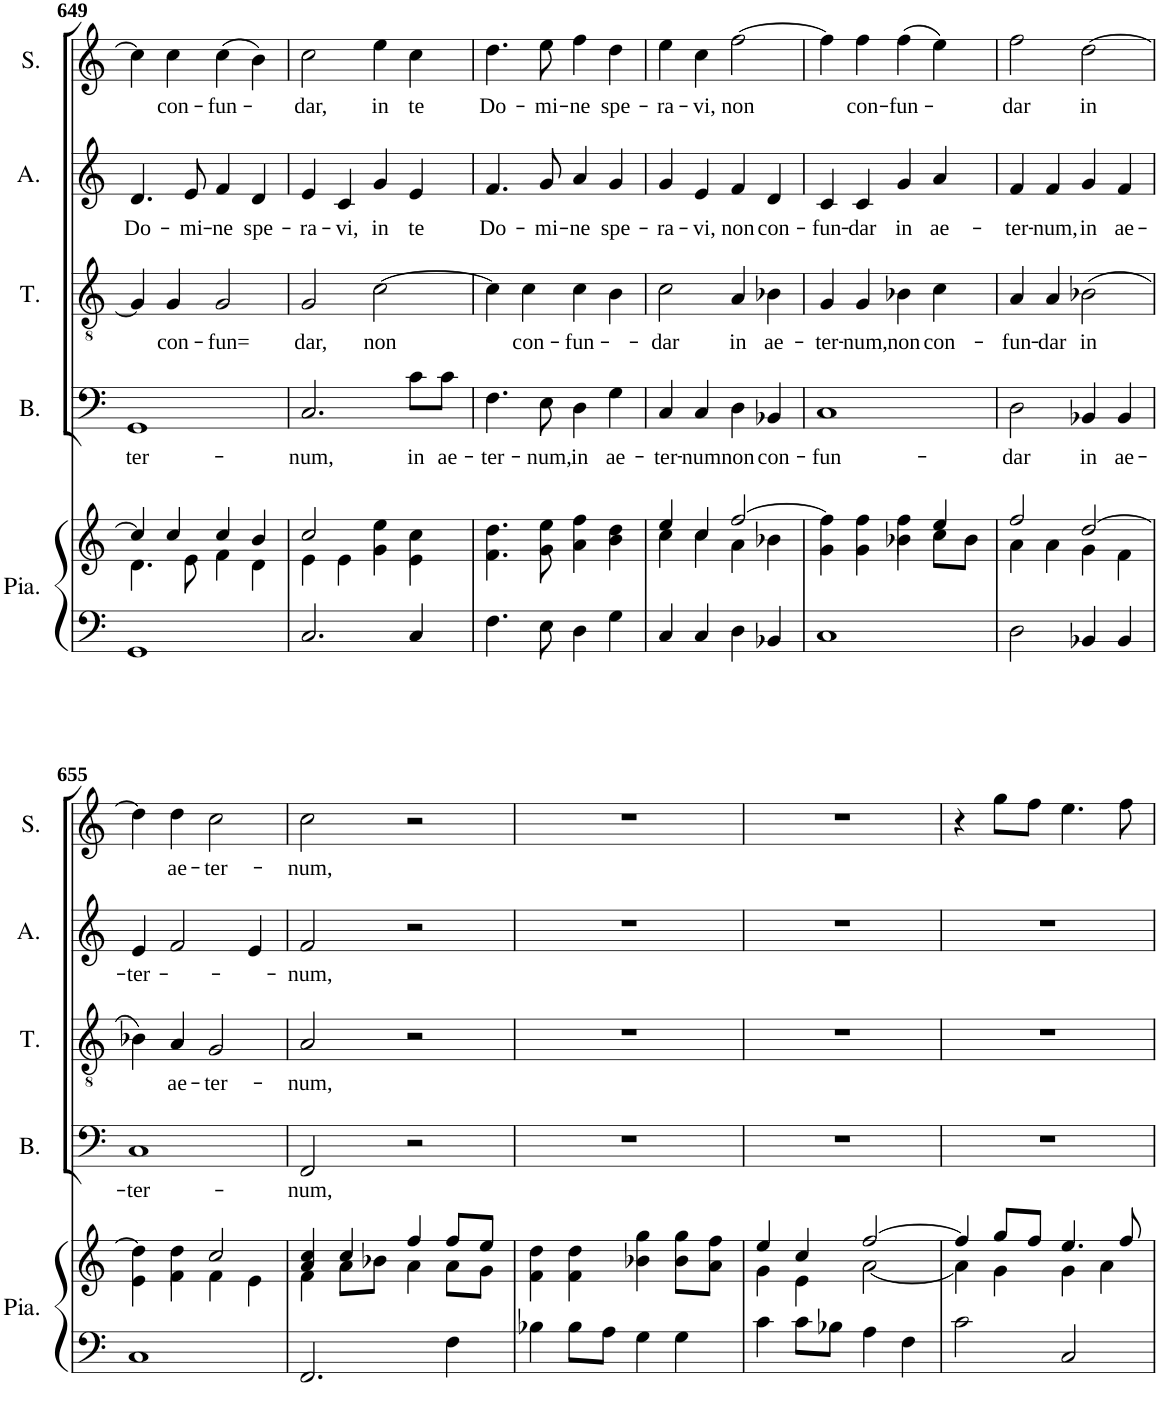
**kern	**kern	**kern	**text	**kern	**text	**kern	**text	**kern	**text
*part5	*part5	*part4	*part4	*part3	*part3	*part2	*part2	*part1	*part1
*staff6	*staff5	*staff4	*staff4	*staff3	*staff3	*staff2	*staff2	*staff1	*staff1
*I"Piano	*	*I"Basse	*	*I"Ténor	*	*I"Alto	*	*I"Soprano	*
*I'Pia.	*	*I'B.	*	*I'T.	*	*I'A.	*	*I'S.	*
!!LO:PB:g=z
*clefF4	*clefG2	*clefF4	*	*clefGv2	*	*clefG2	*	*clefG2	*
*k[]	*k[]	*k[]	*	*k[]	*	*k[]	*	*k[]	*
*M2/2	*M2/2	*M2/2	*	*M2/2	*	*M2/2	*	*M2/2	*
=649	=649	=649	=649	=649	=649	=649	=649	=649	=649
*	*^	*	*	*	*	*	*	*	*
!	!	!	!	!LO:LY:b	!	!	!	!LO:LY:b	!	!
1GG	4cc/]	4.d\	1GG	ter-	4G/]	.	4.d/	Do-	4cc\]	.
!	!	!	!	!	!	!LO:LY:b	!	!	!	!LO:LY:b
.	4cc/	.	.	.	4G/	con-	.	.	4cc\	con-
!	!	!	!	!	!	!	!	!LO:LY:b	!	!
.	.	8e\	.	.	.	.	8e/	mi-	.	.
!	!	!	!	!	!	!LO:LY:b	!	!LO:LY:b	!	!LO:LY:b
.	4cc/	4f\	.	.	2G/	fun=	4f/	ne	(>4cc\	fun-
!	!	!	!	!	!	!	!	!LO:LY:b	!	!
.	4b/	4d\	.	.	.	.	4d/	spe-	4b\)	.
=650	=650	=650	=650	=650	=650	=650	=650	=650	=650	=650
!	!	!	!	!LO:LY:b	!	!LO:LY:b	!	!LO:LY:b	!	!LO:LY:b
2.C/	2cc/	4e\	2.C/	num,	2G/	dar,	4e/	ra-	2cc\	dar,
!	!	!	!	!	!	!	!	!LO:LY:b	!	!
.	.	4e\	.	.	.	.	4c/	vi,	.	.
!	!	!	!	!	!	!LO:LY:b	!	!LO:LY:b	!	!LO:LY:b
.	4ee\	4g\	.	.	[2c\	non	4g/	in	4ee\	in
!	!	!	!	!LO:LY:b	!	!	!	!LO:LY:b	!	!LO:LY:b
4C/	4cc\	4e\	8c\L	in	.	.	4e/	te	4cc\	te
!	!	!	!	!LO:LY:b	!	!	!	!	!	!
.	.	.	8c\J	ae-	.	.	.	.	.	.
*	*v	*v	*	*	*	*	*	*	*	*
=651	=651	=651	=651	=651	=651	=651	=651	=651	=651
!	!	!	!LO:LY:b	!	!	!	!LO:LY:b	!	!LO:LY:b
4.F\	4.f\ 4.dd\	4.F\	ter-	4c\]	.	4.f/	Do-	4.dd\	Do-
!	!	!	!	!	!LO:LY:b	!	!	!	!
.	.	.	.	4c\	con-	.	.	.	.
!	!	!	!LO:LY:b	!	!	!	!LO:LY:b	!	!LO:LY:b
8E\	8g\ 8ee\	8E\	num,	.	.	8g/	mi-	8ee\	mi-
!	!	!	!LO:LY:b	!	!LO:LY:b	!	!LO:LY:b	!	!LO:LY:b
4D\	4a\ 4ff\	4D\	in	4c\	fun-	4a/	ne	4ff\	ne
!	!	!	!LO:LY:b	!	!	!	!LO:LY:b	!	!LO:LY:b
4G\	4b\ 4dd\	4G\	ae-	4B\	.	4g/	spe-	4dd\	spe-
=652	=652	=652	=652	=652	=652	=652	=652	=652	=652
*	*^	*	*	*	*	*	*	*	*
!	!	!	!	!LO:LY:b	!	!LO:LY:b	!	!LO:LY:b	!	!LO:LY:b
4C/	4ee/	4cc\	4C/	ter-	2c\	dar	4g/	ra-	4ee\	ra-
!	!	!	!	!LO:LY:b	!	!	!	!LO:LY:b	!	!LO:LY:b
4C/	4cc/	4cc\	4C/	num	.	.	4e/	vi,	4cc\	vi,
!	!	!	!	!LO:LY:b	!	!LO:LY:b	!	!LO:LY:b	!	!LO:LY:b
4D\	[2ff/	4a\	4D\	non	4A/	in	4f/	non	[2ff\	non
!	!	!	!	!LO:LY:b	!	!LO:LY:b	!	!LO:LY:b	!	!
4BB-X/	.	4b-X\	4BB-X/	con-	4B-X\	ae-	4d/	con-	.	.
=653	=653	=653	=653	=653	=653	=653	=653	=653	=653	=653
!	!	!	!	!LO:LY:b	!	!LO:LY:b	!	!LO:LY:b	!	!
1C	4ff\]	4g\	1C	fun-	4G/	ter-	4c/	fun-	4ff\]	.
!	!	!	!	!	!	!LO:LY:b	!	!LO:LY:b	!	!LO:LY:b
.	4ff\	4g\	.	.	4G/	num,	4c/	dar	4ff\	con-
!	!	!	!	!	!	!LO:LY:b	!	!LO:LY:b	!	!LO:LY:b
.	4ff\	4b-X\	.	.	4B-X\	non	4g/	in	(>4ff\	fun-
!	!	!	!	!	!	!LO:LY:b	!	!LO:LY:b	!	!
.	4ee/	8cc\L	.	.	4c\	con-	4a/	ae-	4ee\)	.
.	.	8b-\J	.	.	.	.	.	.	.	.
=654	=654	=654	=654	=654	=654	=654	=654	=654	=654	=654
!	!	!	!	!LO:LY:b	!	!LO:LY:b	!	!LO:LY:b	!	!LO:LY:b
2D\	2ff/	4a\	2D\	dar	4A/	fun-	4f/	ter-	2ff\	dar
!	!	!	!	!	!	!LO:LY:b	!	!LO:LY:b	!	!
.	.	4a\	.	.	4A/	dar	4f/	num,	.	.
!	!	!	!	!LO:LY:b	!	!LO:LY:b	!	!LO:LY:b	!	!LO:LY:b
4BB-X/	[2dd/	4g\	4BB-X/	in	(>2B-X\	in	4g/	in	[2dd\	in
!	!	!	!	!LO:LY:b	!	!	!	!LO:LY:b	!	!
4BB-/	.	4f\	4BB-/	ae-	.	.	4f/	ae-	.	.
!!LO:LB:g=z
=655	=655	=655	=655	=655	=655	=655	=655	=655	=655	=655
!	!	!	!	!LO:LY:b	!	!	!	!LO:LY:b	!	!
1C	4dd\]	4e\	1C	ter-	4B-X\)	.	4e/	ter-	4dd\]	.
!	!	!	!	!	!	!LO:LY:b	!	!	!	!LO:LY:b
.	4dd\	4f\	.	.	4A/	ae-	2f/	.	4dd\	ae-
!	!	!	!	!	!	!LO:LY:b	!	!	!	!LO:LY:b
.	2cc/	4f\	.	.	2G/	ter-	.	.	2cc\	ter-
.	.	4e\	.	.	.	.	4e/	.	.	.
=656	=656	=656	=656	=656	=656	=656	=656	=656	=656	=656
!	!	!	!	!LO:LY:b	!	!LO:LY:b	!	!LO:LY:b	!	!LO:LY:b
2.FF/	4a/ 4cc/	4f\	2FF/	num,	2A/	num,	2f/	num,	2cc\	num,
.	4cc/	8a\L	.	.	.	.	.	.	.	.
.	.	8b-X\J	.	.	.	.	.	.	.	.
.	4ff/	4a\	2r	.	2r	.	2r	.	2r	.
4F\	8ff/L	8a\L	.	.	.	.	.	.	.	.
.	8ee/J	8g\J	.	.	.	.	.	.	.	.
*	*v	*v	*	*	*	*	*	*	*	*
=657	=657	=657	=657	=657	=657	=657	=657	=657	=657
4B-X\	4f\ 4dd\	1r	.	1r	.	1r	.	1r	.
8B-\L	4f\ 4dd\	.	.	.	.	.	.	.	.
8A\J	.	.	.	.	.	.	.	.	.
4G\	4b-X\ 4gg\	.	.	.	.	.	.	.	.
4G\	8b-\ 8gg\L	.	.	.	.	.	.	.	.
.	8a\ 8ff\J	.	.	.	.	.	.	.	.
=658	=658	=658	=658	=658	=658	=658	=658	=658	=658
*	*^	*	*	*	*	*	*	*	*
4c\	4ee/	4g\	1r	.	1r	.	1r	.	1r	.
8c\L	4cc/	4e\	.	.	.	.	.	.	.	.
8B-X\J	.	.	.	.	.	.	.	.	.	.
4A\	[2ff/	[2a\	.	.	.	.	.	.	.	.
4F\	.	.	.	.	.	.	.	.	.	.
=659	=659	=659	=659	=659	=659	=659	=659	=659	=659	=659
2c\	4ff/]	4a\]	1r	.	1r	.	1r	.	4r	.
.	8gg/L	4g\	.	.	.	.	.	.	8gg\L	.
.	8ff/J	.	.	.	.	.	.	.	8ff\J	.
2C/	4.ee/	4g\	.	.	.	.	.	.	4.ee\	.
.	.	4a\	.	.	.	.	.	.	.	.
.	8ff/	.	.	.	.	.	.	.	8ff\	.
*	*v	*v	*	*	*	*	*	*	*	*
=	=	=	=	=	=	=	=	=	=
*-	*-	*-	*-	*-	*-	*-	*-	*-	*-
